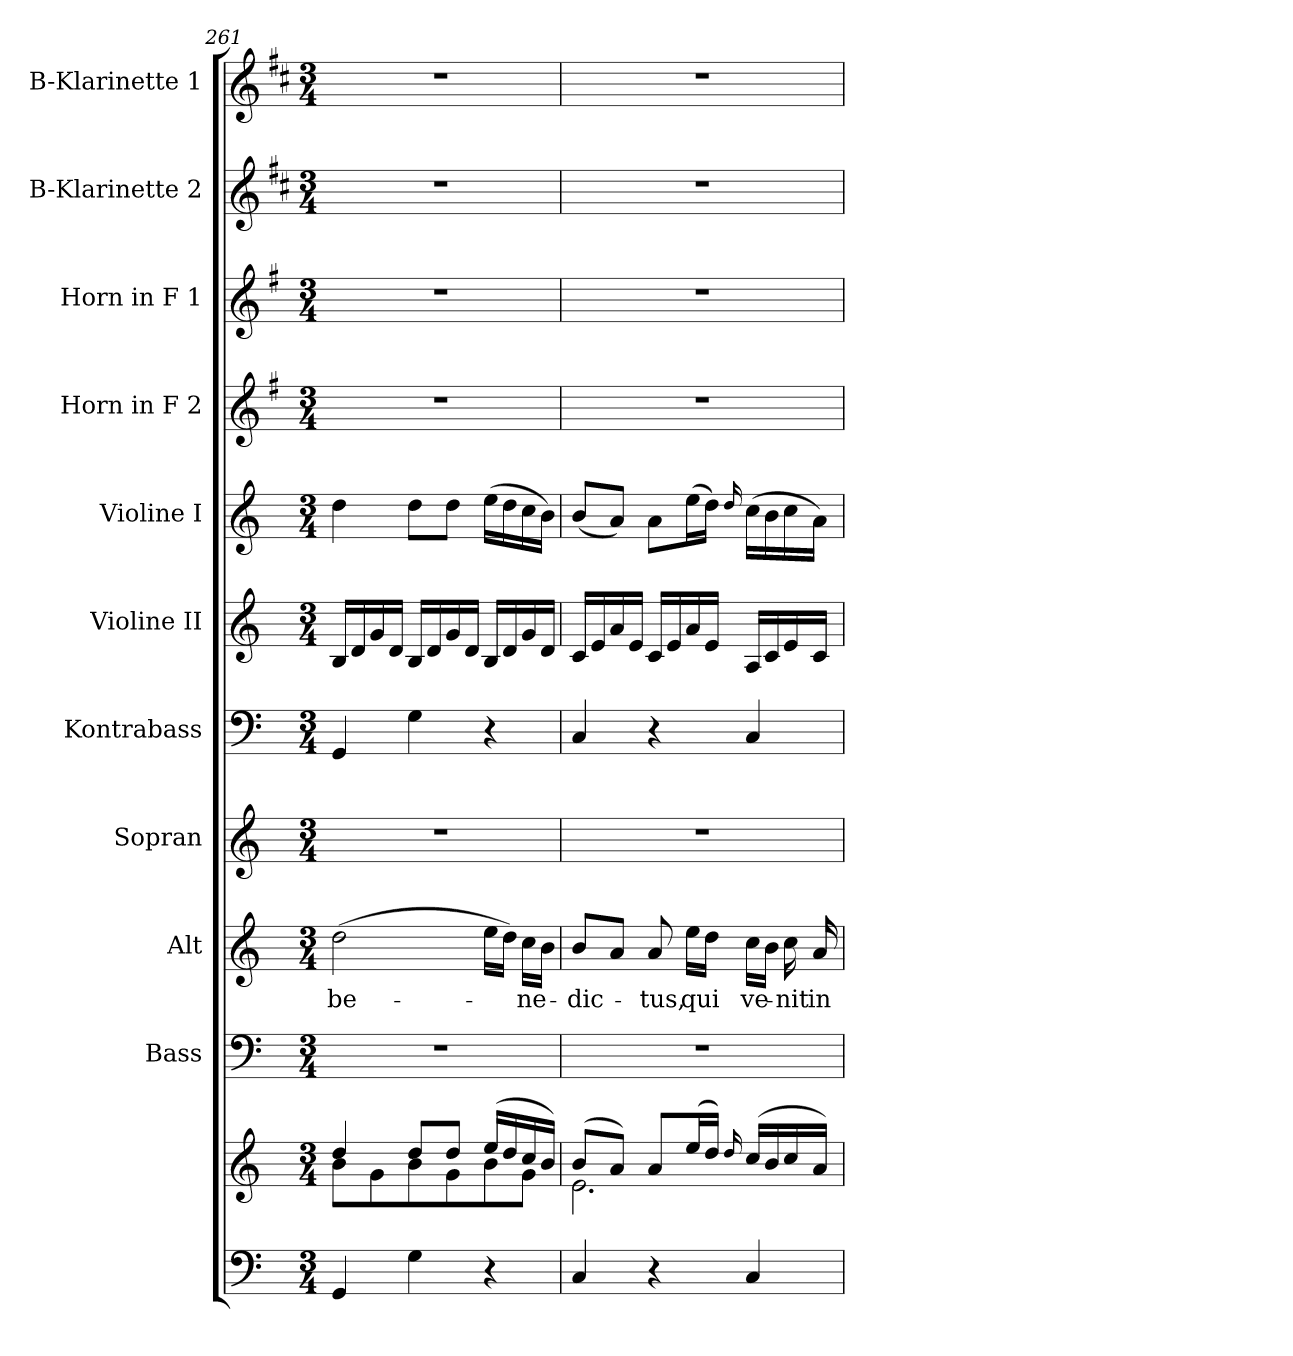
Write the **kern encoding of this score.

**kern	**kern	**kern	**kern	**text	**kern	**kern	**kern	**kern	**kern	**kern	**kern	**kern
*part11	*part11	*part10	*part9	*part9	*part8	*part7	*part6	*part5	*part4	*part3	*part2	*part1
*staff12	*staff11	*staff10	*staff9	*staff9	*staff8	*staff7	*staff6	*staff5	*staff4	*staff3	*staff2	*staff1
*	*	*I"Bass	*I"Alt	*	*I"Sopran	*I"Kontrabass	*I"Violine II	*I"Violine I	*I"Horn in F 2	*I"Horn in F 1	*I"B-Klarinette 2	*I"B-Klarinette 1
*	*	*I'B.	*I'A.	*	*I'S.	*I'Kb.	*I'Vl. II	*I'Vl. I	*	*	*I'B Kl. 2	*I'B Kl. 1
*clefF4	*clefG2	*clefF4	*clefG2	*	*clefG2	*clefF4	*clefG2	*clefG2	*clefG2	*clefG2	*clefG2	*clefG2
*	*	*	*	*	*	*ITrd7c12	*	*	*ITrd4c7	*ITrd4c7	*ITrd1c2	*ITrd1c2
*k[]	*k[]	*k[]	*k[]	*	*k[]	*k[]	*k[]	*k[]	*k[]	*k[]	*k[]	*k[]
*C:	*C:	*C:	*C:	*	*C:	*C:	*C:	*C:	*C:	*C:	*C:	*C:
*M3/4	*M3/4	*M3/4	*M3/4	*	*M3/4	*M3/4	*M3/4	*M3/4	*M3/4	*M3/4	*M3/4	*M3/4
=261	=261	=261	=261	=261	=261	=261	=261	=261	=261	=261	=261	=261
*	*^	*	*	*	*	*	*	*	*	*	*	*
!	!	!	!	!	!LO:LY:b	!	!	!	!	!	!	!	!
4GG/	4dd/	8b\L	2.r	(>2dd\	be-	2.r	4GGG/	16B/LL	4dd\	2.r	2.r	2.r	2.r
.	.	.	.	.	.	.	.	16d/	.	.	.	.	.
.	.	8g\	.	.	.	.	.	16g/	.	.	.	.	.
.	.	.	.	.	.	.	.	16d/JJ	.	.	.	.	.
4G\	8dd/L	8b\	.	.	.	.	4GG\	16B/LL	8dd\L	.	.	.	.
.	.	.	.	.	.	.	.	16d/	.	.	.	.	.
.	8dd/J	8g\	.	.	.	.	.	16g/	8dd\J	.	.	.	.
.	.	.	.	.	.	.	.	16d/JJ	.	.	.	.	.
4r	(>16ee/LL	8b\	.	16ee\LL	.	.	4r	16B/LL	(>16ee\LL	.	.	.	.
.	16dd/	.	.	16dd\JJ)	.	.	.	16d/	16dd\	.	.	.	.
!	!	!	!	!	!LO:LY:b	!	!	!	!	!	!	!	!
.	16cc/	8g\J	.	16cc\LL	-ne-	.	.	16g/	16cc\	.	.	.	.
.	16b/JJ)	.	.	16b\JJ	.	.	.	16d/JJ	16b\JJ)	.	.	.	.
!!LO:PB:g=z
=262	=262	=262	=262	=262	=262	=262	=262	=262	=262	=262	=262	=262	=262
!	!	!	!	!	!LO:LY:b	!	!	!	!	!	!	!	!
4C/	(>8b/L	2.e\	2.r	8b/L	-dic-	2.r	4CC/	16c/LL	(<8b/L	2.r	2.r	2.r	2.r
.	.	.	.	.	.	.	.	16e/	.	.	.	.	.
.	8a/J)	.	.	8a/J	.	.	.	16a/	8a/J)	.	.	.	.
.	.	.	.	.	.	.	.	16e/JJ	.	.	.	.	.
!	!	!	!	!	!LO:LY:b	!	!	!	!	!	!	!	!
4r	8a/L	.	.	8a/	-tus,	.	4r	16c/LL	8a\L	.	.	.	.
.	.	.	.	.	.	.	.	16e/	.	.	.	.	.
!	!	!	!	!	!LO:LY:b	!	!	!	!	!	!	!	!
.	(<16ee/L	.	.	16ee\LL	qui	.	.	16a/	(>16ee\L	.	.	.	.
.	16dd/JJ)	.	.	16dd\JJ	.	.	.	16e/JJ	16dd\JJ)	.	.	.	.
.	16qqdd/	.	.	.	.	.	.	.	16qqdd/	.	.	.	.
!	!	!	!	!	!LO:LY:b	!	!	!	!	!	!	!	!
4C/	(<16cc/LL	.	.	16cc\LL	ve-	.	4CC/	16A/LL	(>16cc\LL	.	.	.	.
.	16b/	.	.	16b\JJ	.	.	.	16c/	16b\	.	.	.	.
!	!	!	!	!	!LO:LY:b	!	!	!	!	!	!	!	!
.	16cc/	.	.	16cc\	-nit	.	.	16e/	16cc\	.	.	.	.
!	!	!	!	!	!LO:LY:b	!	!	!	!	!	!	!	!
.	16a/JJ)	.	.	16a/	in	.	.	16c/JJ	16a\JJ)	.	.	.	.
*	*v	*v	*	*	*	*	*	*	*	*	*	*	*
=	=	=	=	=	=	=	=	=	=	=	=	=
*-	*-	*-	*-	*-	*-	*-	*-	*-	*-	*-	*-	*-
